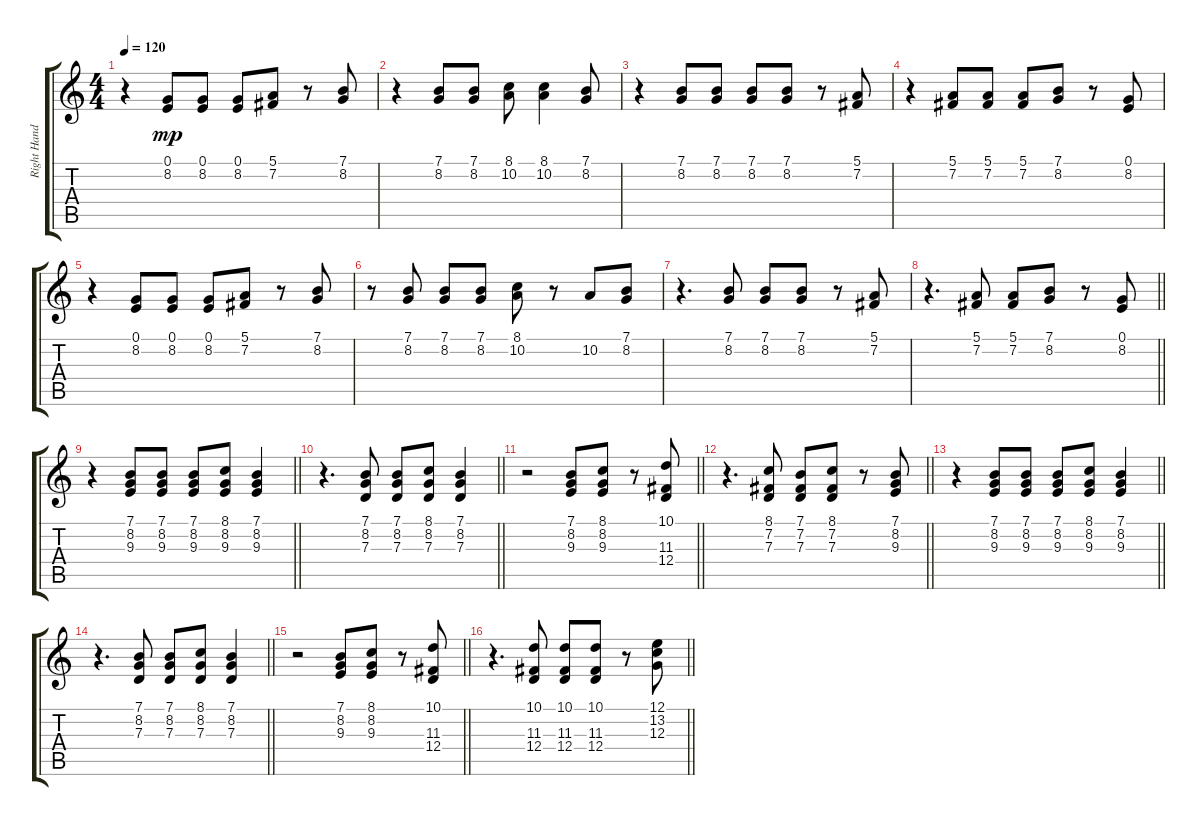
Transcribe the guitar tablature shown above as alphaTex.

\track ("Right Hand" "Right Hand") {instrument acousticgrandpiano}
\staff {score tabs}
\tuning (E4 B3 G3 D3 A2 E2) {hide}
\ts (4 4)
\section ("" "")
\tempo 120
\clef g2
\ks c
r.4{dy mp} (0.1 8.2).8 (0.1 8.2).8 (0.1 8.2).8 (5.1 7.2).8 r.8 (7.1 8.2).8 |
r.4 (7.1 8.2).8 (7.1 8.2).8 (8.1 10.2).8 (8.1 10.2).4 (7.1 8.2).8 |
r.4 (7.1 8.2).8 (7.1 8.2).8 (7.1 8.2).8 (7.1 8.2).8 r.8 (5.1 7.2).8 |
r.4 (5.1 7.2).8 (5.1 7.2).8 (5.1 7.2).8 (7.1 8.2).8 r.8 (0.1 8.2).8 |
r.4 (0.1 8.2).8 (0.1 8.2).8 (0.1 8.2).8 (5.1 7.2).8 r.8 (7.1 8.2).8 |
r.8 (7.1 8.2).8 (7.1 8.2).8 (7.1 8.2).8 (8.1 10.2).8 r.8 10.2.8 (7.1 8.2).8 |
r.4{d} (7.1 8.2).8 (7.1 8.2).8 (7.1 8.2).8 r.8 (5.1 7.2).8 |
\barLineRight lightlight
r.4{d} (5.1 7.2).8 (5.1 7.2).8 (7.1 8.2).8 r.8 (0.1 8.2).8 |
\section ("" "")
\barLineRight lightlight
r.4 (7.1 8.2 9.3).8 (7.1 8.2 9.3).8 (7.1 8.2 9.3).8 (8.1 8.2 9.3).8 (7.1 8.2 9.3).4 |
\barLineRight lightlight
r.4{d} (7.1 8.2 7.3).8 (7.1 8.2 7.3).8 (8.1 8.2 7.3).8 (7.1 8.2 7.3).4 |
\barLineRight lightlight
r.2 (7.1 8.2 9.3).8 (8.1 8.2 9.3).8 r.8 (10.1 11.3 12.4).8 |
\barLineRight lightlight
r.4{d} (8.1 7.2 7.3).8 (7.1 7.2 7.3).8 (8.1 7.2 7.3).8 r.8 (7.1 8.2 9.3).8 |
\barLineRight lightlight
r.4 (7.1 8.2 9.3).8 (7.1 8.2 9.3).8 (7.1 8.2 9.3).8 (8.1 8.2 9.3).8 (7.1 8.2 9.3).4 |
\barLineRight lightlight
r.4{d} (7.1 8.2 7.3).8 (7.1 8.2 7.3).8 (8.1 8.2 7.3).8 (7.1 8.2 7.3).4 |
\barLineRight lightlight
r.2 (7.1 8.2 9.3).8 (8.1 8.2 9.3).8 r.8 (10.1 11.3 12.4).8 |
\barLineRight lightlight
r.4{d} (10.1 11.3 12.4).8 (10.1 11.3 12.4).8 (10.1 11.3 12.4).8 r.8 (12.1 13.2 12.3).8
